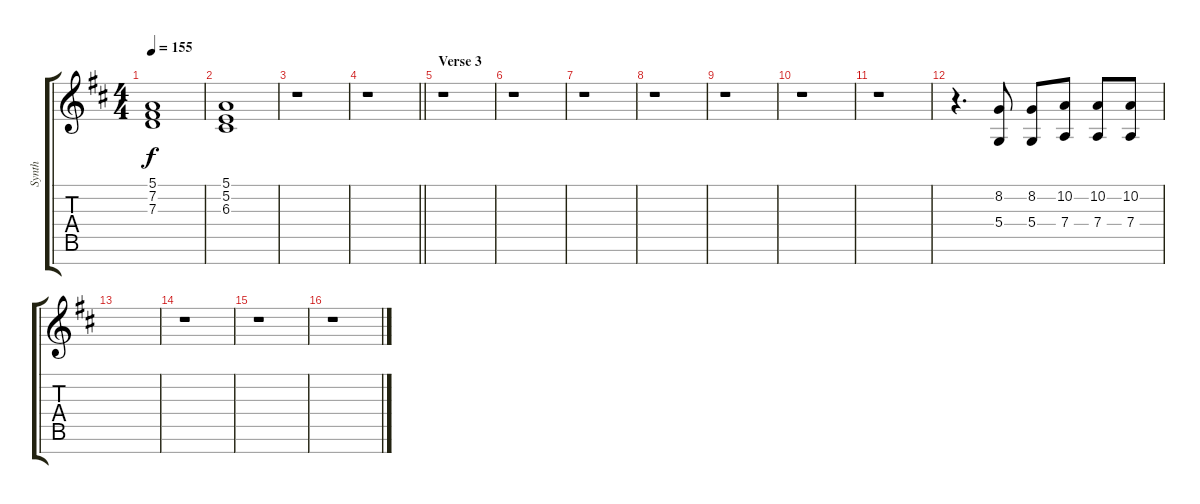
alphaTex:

\track ("Synth" "Synth") {instrument lead1square}
\staff {score tabs}
\tuning (E4 B3 G3 D3 A2 E2 B1) {hide}
\ts (4 4)
\tempo 155
\clef g2
\ks d
(5.1 7.2 7.3).1{dy f} |
(5.1 5.2 6.3).1 |
r.1 |
\barLineRight lightlight
r.1 |
\section ("" "Verse 3")
r.1 |
r.1 |
r.1 |
r.1 |
r.1 |
r.1 |
r.1 |
r.4{d volume 14 instrument orchestrahit} (8.2 5.4).8 (8.2 5.4).8 (10.2 7.4).8 (10.2 7.4).8 (10.2 7.4).8 |
|
r.1 |
r.1 |
r.1
